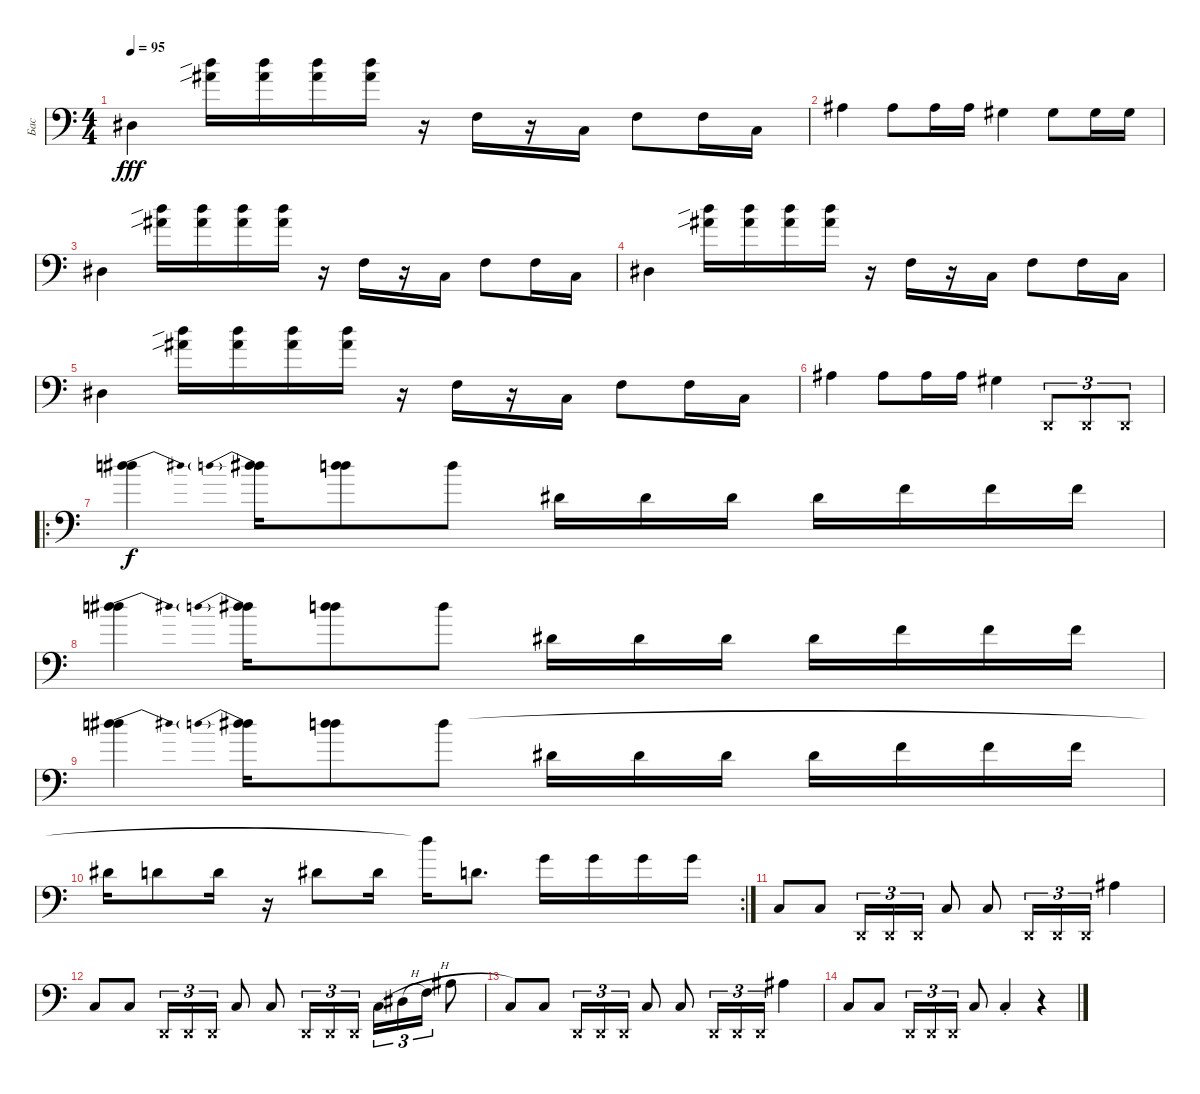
\track ("Бас" "Бас") {instrument electricbassfinger}
\staff {score}
\tuning (G2 D2 A1 D1) {hide}
\ts (4 4)
\tempo 95
\clef f4
\ks c
6.3.4{dy fff} (19.1{sib} 20.2{sib}).16 (19.1 20.2).16 (19.1 20.2).16 (19.1 20.2).16 r.16 15.4.16 r.16 10.4.16 8.3.8 8.3.16 10.4.16 |
13.3.4 13.3.8 13.3.16 13.3.16 11.3.4 11.3.8 11.3.16 11.3.16 |
13.4.4 (19.1{sib} 20.2{sib}).16 (19.1 20.2).16 (19.1 20.2).16 (19.1 20.2).16 r.16 15.4.16 r.16 10.4.16 8.3.8 8.3.16 10.4.16 |
6.3.4 (19.1{sib} 20.2{sib}).16 (19.1 20.2).16 (19.1 20.2).16 (19.1 20.2).16 r.16 15.4.16 r.16 10.4.16 8.3.8 8.3.16 10.4.16 |
6.3.4 (19.1{sib} 20.2{sib}).16 (19.1 20.2).16 (19.1 20.2).16 (19.1 20.2).16 r.16 15.4.16 r.16 10.4.16 8.3.8 8.3.16 10.4.16 |
13.3.4 13.3.8 13.3.16 13.3.16 11.3.4 0.4{x}.8{tu (3 2)} 0.4{x}.8{tu (3 2)} 0.4{x}.8{tu (3 2)} |
\ro
(20.1 24.2{be (bend 0 0 60 2)}).4{dy f} (20.1 24.2{be (prebend 0 2 60 2)}).16 (20.1 24.2).8 19.1.8 18.3.16 18.3.16 18.3.16 18.3.16 15.2.16 15.2.16 15.2.16 |
(20.1 24.2{be (bend 0 0 60 2)}).4 (20.1 24.2{be (prebend 0 2 60 2)}).16 (20.1 24.2).8 19.1.8 18.3.16 18.3.16 18.3.16 18.3.16 15.2.16 15.2.16 15.2.16 |
(20.1 24.2{be (bend 0 0 60 2)}).4 (20.1 24.2{be (prebend 0 2 60 2)}).16 (20.1 24.2).8 19.1.8 18.3.16 18.3.16 18.3.16 18.3.16 15.2.16 15.2.16 15.2.16 |
\rc 2
18.3.16 17.3.8 17.3.16 r.16 18.3.8 18.3.16 19.1{t}.16 17.3.8{d} 22.3.16 22.3.16 22.3.16 22.3.16 |
10.4.8 10.4.8 0.4{x}.16{tu (3 2)} 0.4{x}.16{tu (3 2)} 0.4{x}.16{tu (3 2)} 3.3.8 3.3.8 0.4{x}.16{tu (3 2)} 0.4{x}.16{tu (3 2)} 0.4{x}.16{tu (3 2)} 13.3.4 |
10.4.8 10.4.8 0.4{x}.16{tu (3 2)} 0.4{x}.16{tu (3 2)} 0.4{x}.16{tu (3 2)} 3.3.8 3.3.8 0.4{x}.16{tu (3 2)} 0.4{x}.16{tu (3 2)} 0.4{x}.16{tu (3 2)} 3.3{h}.16{tu (3 2)} 1.2{h}.16{tu (3 2)} 3.2.16{tu (3 2)} 3.1.8 |
3.3.8 3.3.8 0.4{x}.16{tu (3 2)} 0.4{x}.16{tu (3 2)} 0.4{x}.16{tu (3 2)} 3.3.8 3.3.8 0.4{x}.16{tu (3 2)} 0.4{x}.16{tu (3 2)} 0.4{x}.16{tu (3 2)} 13.3.4 |
10.4.8 10.4.8 0.4{x}.16{tu (3 2)} 0.4{x}.16{tu (3 2)} 0.4{x}.16{tu (3 2)} 3.3.8 3.3{st}.4 r.4
